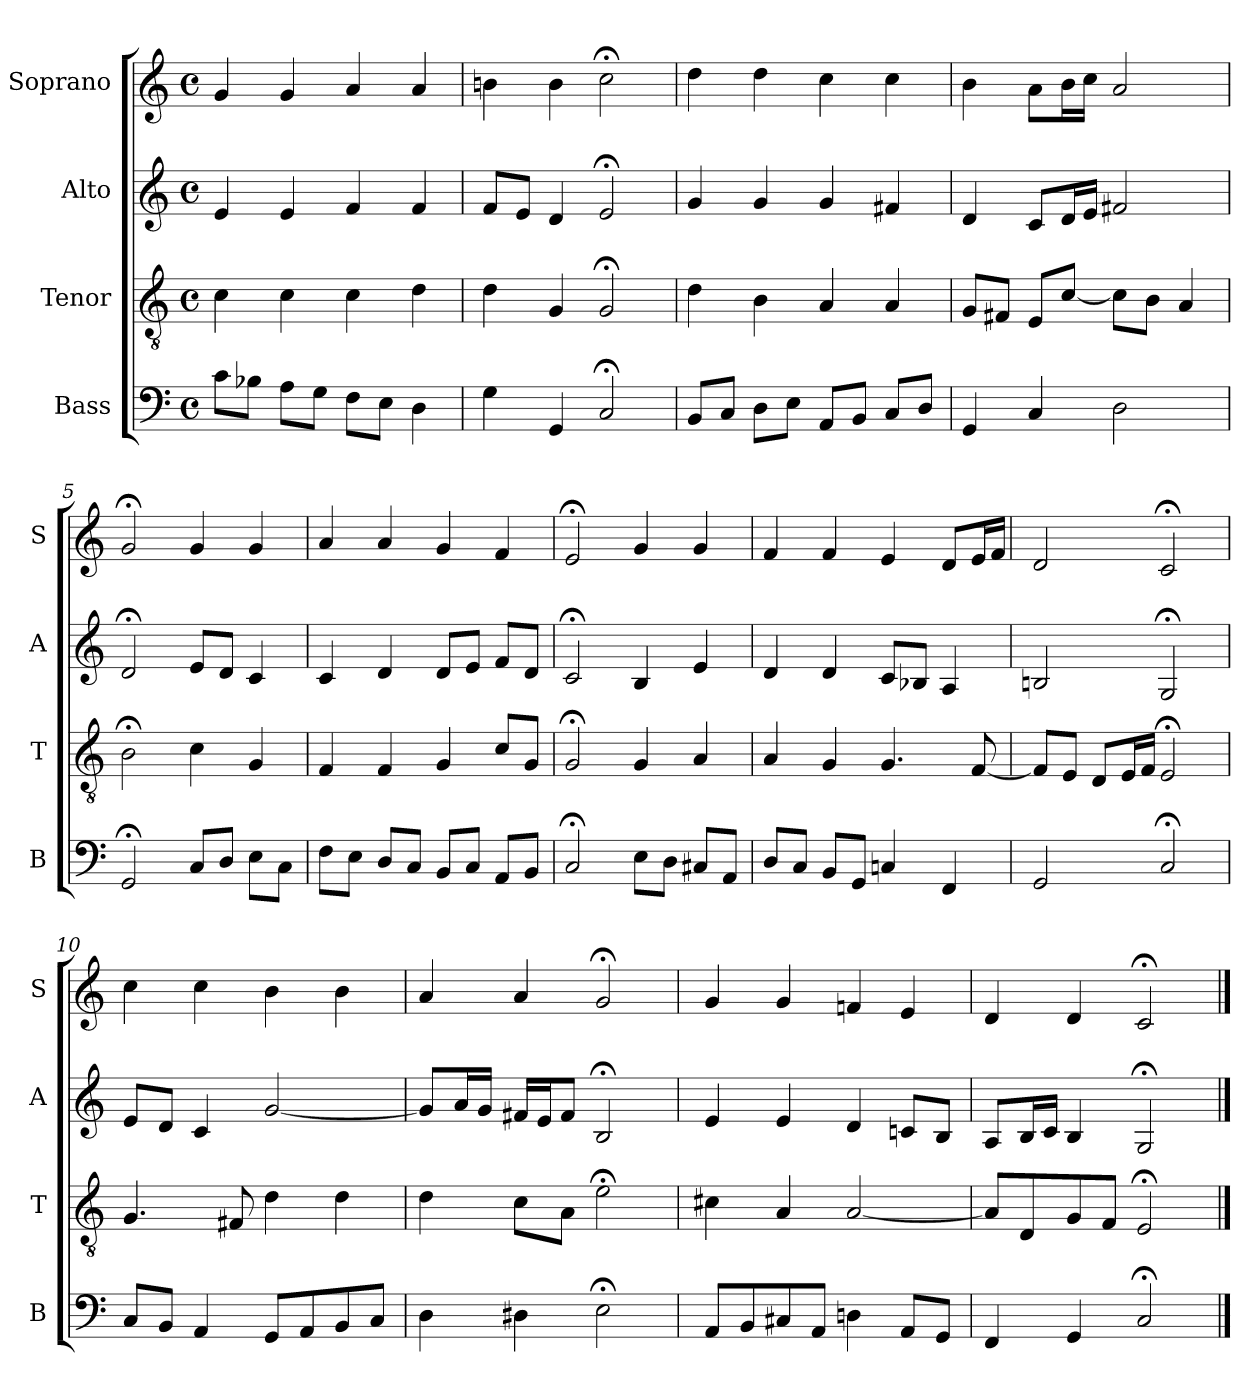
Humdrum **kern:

**kern	**kern	**kern	**kern
*part4	*part3	*part2	*part1
*staff4	*staff3	*staff2	*staff1
*I"Bass	*I"Tenor	*I"Alto	*I"Soprano
*I'B	*I'T	*I'A	*I'S
*clefF4	*clefGv2	*clefG2	*clefG2
*k[]	*k[]	*k[]	*k[]
*C:	*C:	*C:	*C:
*M4/4	*M4/4	*M4/4	*M4/4
*met(c)	*met(c)	*met(c)	*met(c)
*MM100	*MM100	*MM100	*MM100
=1	=1	=1	=1
8cL	4c	4e	4g
8B-XJ	.	.	.
8AL	4c	4e	4g
8GJ	.	.	.
8FL	4c	4f	4a
8EJ	.	.	.
4D	4d	4f	4a
=2	=2	=2	=2
4G	4d	8fL	4bn
.	.	8eJ	.
4GG	4G	4d	4b
2C;<	2G;<	2e;<	2cc;<
=3	=3	=3	=3
8BBL	4d	4g	4dd
8CJ	.	.	.
8DL	4B	4g	4dd
8EJ	.	.	.
8AAL	4A	4g	4cc
8BBJ	.	.	.
8CL	4A	4f#X	4cc
8DJ	.	.	.
=4	=4	=4	=4
4GG	8GL	4d	4b
.	8F#XJ	.	.
4C	8EL	8cL	8aL
.	[8cJ	16dL	16bL
.	.	16eJJ	16ccJJ
2D	8cL]	2f#X	2a
.	8BJ	.	.
.	4A	.	.
=5	=5	=5	=5
2GG;<	2B;<	2d;<	2g;<
8CL	4c	8eL	4g
8DJ	.	8dJ	.
8EL	4G	4c	4g
8CJ	.	.	.
=6	=6	=6	=6
8FL	4F	4c	4a
8EJ	.	.	.
8DL	4F	4d	4a
8CJ	.	.	.
8BBL	4G	8dL	4g
8CJ	.	8eJ	.
8AAL	8cL	8fL	4f
8BBJ	8GJ	8dJ	.
=7	=7	=7	=7
2C;<	2G;<	2c;<	2e;<
8EL	4G	4B	4g
8DJ	.	.	.
8C#XiL	4Ai	4ei	4gi
8AAJ	.	.	.
=8	=8	=8	=8
8DL	4A	4d	4f
8CJ	.	.	.
8BBiL	4Gi	4di	4fi
8GGJ	.	.	.
4Cn	4.G	8cL	4e
.	.	8B-XJ	.
4FF	.	4A	8dL
.	[8F	.	16eL
.	.	.	16fJJ
=9	=9	=9	=9
2GG	8FL]	2Bn	2d
.	8EJ	.	.
.	8DL	.	.
.	16EL	.	.
.	16FJJ	.	.
2C;<	2E;<	2G;<	2c;<
=10	=10	=10	=10
8CL	4.G	8eL	4cc
8BBJ	.	8dJ	.
4AA	.	4c	4cc
.	8F#X	.	.
8GGL	4d	[2g	4b
8AA	.	.	.
8BB	4d	.	4b
8CJ	.	.	.
=11	=11	=11	=11
4D	4d	8gL]	4a
.	.	16aL	.
.	.	16gJJ	.
4D#X	8cL	16f#XLL	4a
.	.	16eJ	.
.	8AJ	8f#J	.
2E;<	2e;<	2B;<	2g;<
=12	=12	=12	=12
8AAL	4c#X	4e	4g
8BB	.	.	.
8C#Xi	4Ai	4ei	4gi
8AAJ	.	.	.
4Dn	[2A	4d	4fn
8AAL	.	8cnL	4e
8GGJ	.	8BJ	.
=13	=13	=13	=13
4FF	8AL]	8AL	4d
.	8D	16BL	.
.	.	16cJJ	.
4GG	8G	4B	4d
.	8FJ	.	.
2C;<	2E;<	2G;<	2c;<
==	==	==	==
*-	*-	*-	*-
